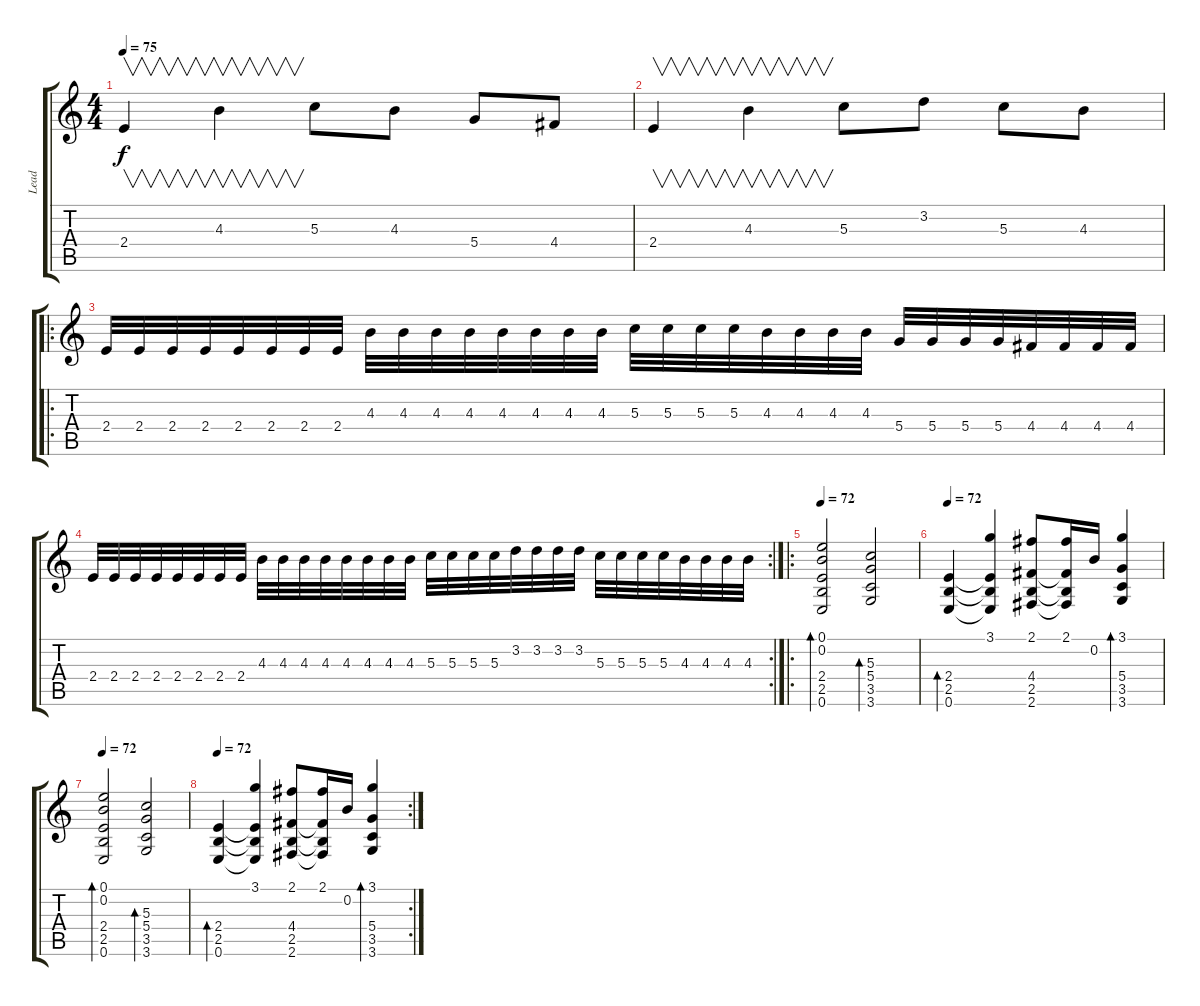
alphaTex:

\track ("Lead" "Lead") {instrument distortionguitar}
\staff {score tabs}
\tuning (E4 B3 G3 D3 A2 E2) {hide}
\ts (4 4)
\tempo 75
\clef g2
\ks c
2.4.4{v dy f} 4.3.4{v} 5.3.8 4.3.8 5.4.8 4.4.8 |
2.4.4{v} 4.3.4{v} 5.3.8 3.2.8 5.3.8 4.3.8 |
\ro
2.4.32 2.4.32 2.4.32 2.4.32 2.4.32 2.4.32 2.4.32 2.4.32 4.3.32 4.3.32 4.3.32 4.3.32 4.3.32 4.3.32 4.3.32 4.3.32 5.3.32 5.3.32 5.3.32 5.3.32 4.3.32 4.3.32 4.3.32 4.3.32 5.4.32 5.4.32 5.4.32 5.4.32 4.4.32 4.4.32 4.4.32 4.4.32 |
\rc 2
2.4.32 2.4.32 2.4.32 2.4.32 2.4.32 2.4.32 2.4.32 2.4.32 4.3.32 4.3.32 4.3.32 4.3.32 4.3.32 4.3.32 4.3.32 4.3.32 5.3.32 5.3.32 5.3.32 5.3.32 3.2.32 3.2.32 3.2.32 3.2.32 5.3.32 5.3.32 5.3.32 5.3.32 4.3.32 4.3.32 4.3.32 4.3.32 |
\ro
\tempo 72
(0.1 0.2 2.4 2.5 0.6).2{bd 60 volume 11 instrument acousticguitarsteel} (5.3 5.4 3.5 3.6).2{bd 60} |
\tempo 72
(2.4 2.5 0.6).4{bd 60 instrument acousticguitarsteel} (3.1 2.4{t} 2.5{t} 0.6{t}).4 (2.1 4.4 2.5 2.6).8 (2.1 4.4{t} 2.5{t} 2.6{t}).16 0.2.16 (3.1 5.4 3.5 3.6).4{bd 120} |
\tempo 72
(0.1 0.2 2.4 2.5 0.6).2{bd 60 volume 11 instrument acousticguitarsteel} (5.3 5.4 3.5 3.6).2{bd 60} |
\rc 2
\tempo 72
(2.4 2.5 0.6).4{bd 60 instrument acousticguitarsteel} (3.1 2.4{t} 2.5{t} 0.6{t}).4 (2.1 4.4 2.5 2.6).8 (2.1 4.4{t} 2.5{t} 2.6{t}).16 0.2.16 (3.1 5.4 3.5 3.6).4{bd 120}
